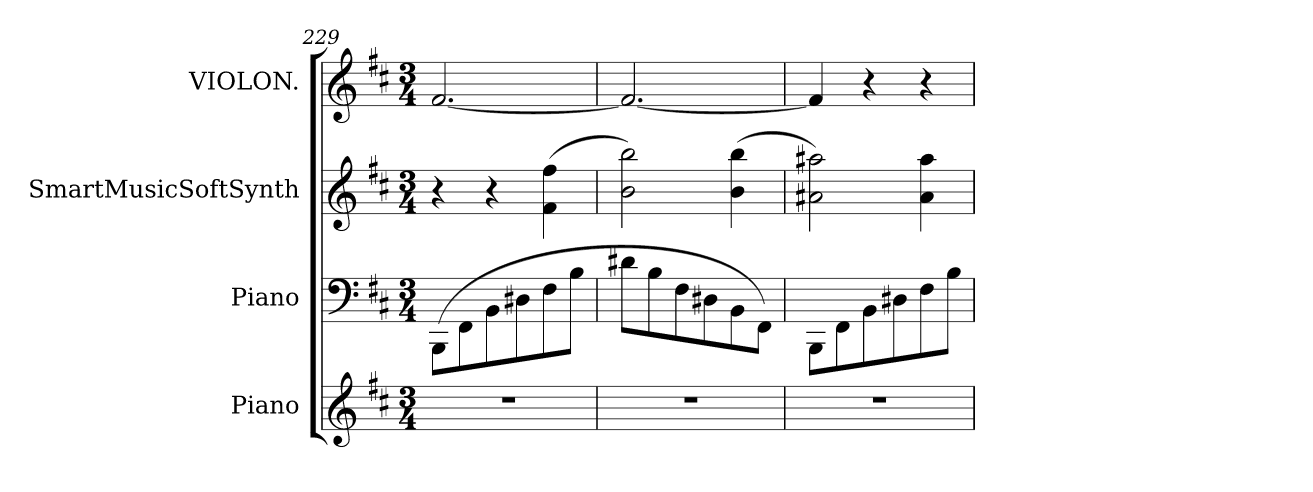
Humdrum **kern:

**kern	**kern	**kern	**kern
*part4	*part3	*part2	*part1
*staff4	*staff3	*staff2	*staff1
*I"Piano	*I"Piano	*I"SmartMusicSoftSynth	*I"VIOLON.
*I'P.	*	*	*
*clefG2	*clefF4	*clefG2	*clefG2
*k[f#c#]	*k[f#c#]	*k[f#c#]	*k[f#c#]
*M3/4	*M3/4	*M3/4	*M3/4
=229	=229	=229	=229
2.r	(8BBB\L	4r	[2.f#/
.	8FF#\	.	.
.	8BB\	4r	.
.	8D#X\	.	.
.	8F#\	(4f#\ 4ff#\	.
.	8B\J	.	.
=230	=230	=230	=230
2.r	8d#X\L	2b\ 2bb\)	2.f#/_
.	8B\	.	.
.	8F#\	.	.
.	8D#X\	.	.
.	8BB\	(4b\ 4bb\	.
.	8FF#\J)	.	.
!!LO:LB:g=z
=231	=231	=231	=231
2.r	8BBB\L	2a#X\ 2aa#X\)	4f#/]
.	8FF#\	.	.
.	8BB\	.	4r
.	8D#X\	.	.
.	8F#\	4a#\ 4aa#\	4r
.	8B\J	.	.
=	=	=	=
*-	*-	*-	*-
